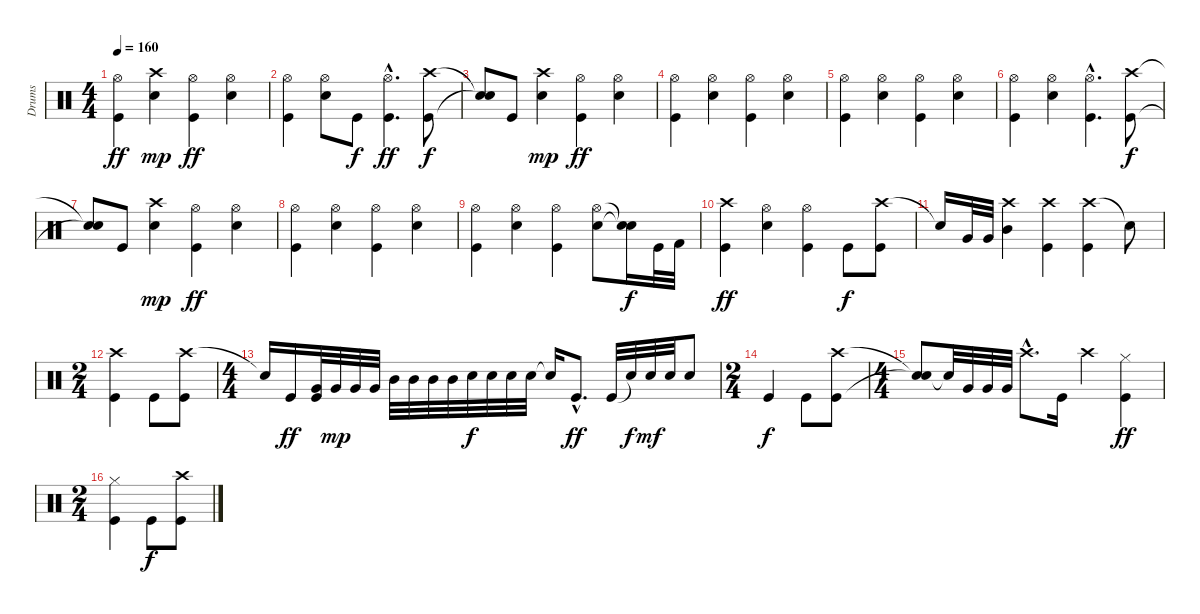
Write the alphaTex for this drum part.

\track ("Drums" "Drums") {instrument percussion}
\staff {score}
\articulation defaults
\ts (4 4)
\tempo 160
\clef neutral
\ks c
("Hi-Hat (open)" "Kick (hit)").4{dy ff} ("Crash high (hit)" "Snare (hit) 2").4{dy mp} ("Hi-Hat (open)" "Kick (hit)").4{dy ff} ("Hi-Hat (open)" "Snare (hit) 2").4 |
("Hi-Hat (open)" "Kick (hit)").4 ("Hi-Hat (open)" "Snare (hit) 2").8 "Kick (hit)".8{dy f} ("Hi-Hat (open)"{hac} "Kick (hit)"{hac}).4{d dy ff} ("Crash high (hit)" "Kick (hit)").8{dy f} |
("Snare (hit)"{t} "Snare (hit)"{t}).8 "Kick (hit)".8 ("Crash high (hit)" "Snare (hit) 2").4{dy mp} ("Hi-Hat (open)" "Kick (hit)").4{dy ff} ("Hi-Hat (open)" "Snare (hit) 2").4 |
("Hi-Hat (open)" "Kick (hit)").4 ("Hi-Hat (open)" "Snare (hit) 2").4 ("Hi-Hat (open)" "Kick (hit)").4 ("Hi-Hat (open)" "Snare (hit) 2").4 |
("Hi-Hat (open)" "Kick (hit)").4 ("Hi-Hat (open)" "Snare (hit) 2").4 ("Hi-Hat (open)" "Kick (hit)").4 ("Hi-Hat (open)" "Snare (hit) 2").4 |
("Hi-Hat (open)" "Kick (hit)").4 ("Hi-Hat (open)" "Snare (hit) 2").4 ("Hi-Hat (open)"{hac} "Kick (hit)"{hac}).4{d} ("Crash high (hit)" "Kick (hit)").8{dy f} |
("Snare (hit)"{t} "Snare (hit)"{t}).8 "Kick (hit)".8 ("Crash high (hit)" "Snare (hit) 2").4{dy mp} ("Hi-Hat (open)" "Kick (hit)").4{dy ff} ("Hi-Hat (open)" "Snare (hit) 2").4 |
("Hi-Hat (open)" "Kick (hit)").4 ("Hi-Hat (open)" "Snare (hit) 2").4 ("Hi-Hat (open)" "Kick (hit)").4 ("Hi-Hat (open)" "Snare (hit) 2").4 |
("Hi-Hat (open)" "Kick (hit)").4 ("Hi-Hat (open)" "Snare (hit) 2").4 ("Hi-Hat (open)" "Kick (hit)").4 ("Hi-Hat (open)" "Snare (hit) 2").8 ("Snare (hit)"{t} "Snare (hit)"{t}).16{dy f} "Kick (hit)".32 "Kick (hit) 2".32 |
("Crash high (hit)" "Kick (hit)").4{dy ff} ("Hi-Hat (open)" "Snare (hit) 2").4 ("Hi-Hat (open)" "Kick (hit)").4 "Kick (hit)".8{dy f} ("Crash high (hit)" "Kick (hit)").8 |
"Snare (hit)"{t}.16 "Very Low Tom (hit)".32 "Very Low Tom (hit)".32 ("Crash high (hit)" "Mid Tom (hit)").4 ("Crash high (hit)" "Kick (hit)").4 ("Crash high (hit)" "Kick (hit)").4 "Snare (hit)"{t}.8 |
\ts (2 4)
("Crash high (hit)" "Kick (hit)").4 "Kick (hit)".8 ("Crash high (hit)" "Kick (hit)").8 |
\ts (4 4)
"Snare (hit)"{t}.16 "Kick (hit)".16{dy ff} ("Very Low Tom (hit)" "Kick (hit)").32 "Very Low Tom (hit)".32{dy mp} "Very Low Tom (hit)".32 "Very Low Tom (hit)".32 "Mid Tom (hit)".32 "Mid Tom (hit)".32 "Mid Tom (hit)".32 "Mid Tom (hit)".32 "Snare (hit) 2".32{dy f} "Snare (hit) 2".32 "Snare (hit) 2".32 "Snare (hit) 2".32 "Snare (hit)"{t}.16 "Kick (hit)"{hac}.8{d dy ff} "Kick (hit)".32 "Snare (hit)"{t}.32{dy f} "Snare (hit) 2".32{dy mf} "Snare (hit) 2".32 "Snare (hit) 2".8 |
\ts (2 4)
"Kick (hit)".4{dy f} "Kick (hit)".8 ("Crash high (hit)" "Kick (hit)").8 |
\ts (4 4)
("Snare (hit)"{t} "Snare (hit)"{t}).8 "Snare (hit)"{t}.32 "Very Low Tom (hit)".32 "Very Low Tom (hit)".32 "Very Low Tom (hit)".32 "Crash high (hit)"{hac}.8{d} "Kick (hit)".16 "Crash high (hit)".4 ("Hi-Hat (closed)" "Kick (hit)").4{dy ff} |
\ts (2 4)
("Hi-Hat (closed)" "Kick (hit)").4 "Kick (hit)".8{dy f} ("Crash high (hit)" "Kick (hit)").8
